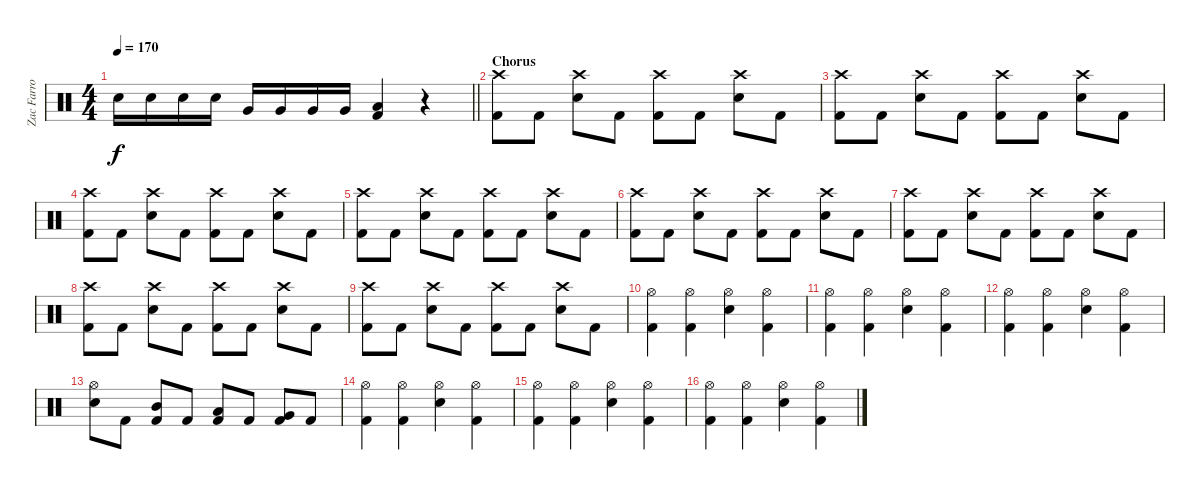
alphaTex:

\track ("Zac Farro (Percussion)" "Zac Farro ") {instrument percussion}
\staff {score}
\articulation defaults
\ts (4 4)
\tempo 170
\clef neutral
\barLineRight lightlight
\ks c "Electric Snare (hit)".16{dy f} "Electric Snare (hit)".16 "Electric Snare (hit)".16 "Electric Snare (hit)".16 "Very Low Tom (hit)".16 "Very Low Tom (hit)".16 "Very Low Tom (hit)".16 "Very Low Tom (hit)".16
("Low Floor Tom (hit)" "Kick (hit) 2").4 r.4 |
\section ("" "Chorus")
("Crash high (hit)" "Kick (hit) 2").8 "Kick (hit) 2".8 ("Crash high (hit)" "Electric Snare (hit)").8 "Kick (hit) 2".8 ("Crash high (hit)" "Kick (hit) 2").8 "Kick (hit) 2".8 ("Crash high (hit)" "Electric Snare (hit)").8 "Kick (hit) 2".8 |
("Crash high (hit)" "Kick (hit) 2").8 "Kick (hit) 2".8 ("Crash high (hit)" "Electric Snare (hit)").8 "Kick (hit) 2".8 ("Crash high (hit)" "Kick (hit) 2").8 "Kick (hit) 2".8 ("Crash high (hit)" "Electric Snare (hit)").8 "Kick (hit) 2".8 |
("Crash high (hit)" "Kick (hit) 2").8 "Kick (hit) 2".8 ("Crash high (hit)" "Electric Snare (hit)").8 "Kick (hit) 2".8 ("Crash high (hit)" "Kick (hit) 2").8 "Kick (hit) 2".8 ("Crash high (hit)" "Electric Snare (hit)").8 "Kick (hit) 2".8 |
("Crash high (hit)" "Kick (hit) 2").8 "Kick (hit) 2".8 ("Crash high (hit)" "Electric Snare (hit)").8 "Kick (hit) 2".8 ("Crash high (hit)" "Kick (hit) 2").8 "Kick (hit) 2".8 ("Crash high (hit)" "Electric Snare (hit)").8 "Kick (hit) 2".8 |
("Crash high (hit)" "Kick (hit) 2").8 "Kick (hit) 2".8 ("Crash high (hit)" "Electric Snare (hit)").8 "Kick (hit) 2".8 ("Crash high (hit)" "Kick (hit) 2").8 "Kick (hit) 2".8 ("Crash high (hit)" "Electric Snare (hit)").8 "Kick (hit) 2".8 |
("Crash high (hit)" "Kick (hit) 2").8 "Kick (hit) 2".8 ("Crash high (hit)" "Electric Snare (hit)").8 "Kick (hit) 2".8 ("Crash high (hit)" "Kick (hit) 2").8 "Kick (hit) 2".8 ("Crash high (hit)" "Electric Snare (hit)").8 "Kick (hit) 2".8 |
("Crash high (hit)" "Kick (hit) 2").8 "Kick (hit) 2".8 ("Crash high (hit)" "Electric Snare (hit)").8 "Kick (hit) 2".8 ("Crash high (hit)" "Kick (hit) 2").8 "Kick (hit) 2".8 ("Crash high (hit)" "Electric Snare (hit)").8 "Kick (hit) 2".8 |
("Crash high (hit)" "Kick (hit) 2").8 "Kick (hit) 2".8 ("Crash high (hit)" "Electric Snare (hit)").8 "Kick (hit) 2".8 ("Crash high (hit)" "Kick (hit) 2").8 "Kick (hit) 2".8 ("Crash high (hit)" "Electric Snare (hit)").8 "Kick (hit) 2".8 |
("Hi-Hat (open)" "Kick (hit) 2").4 ("Hi-Hat (open)" "Kick (hit) 2").4 ("Hi-Hat (open)" "Electric Snare (hit)").4 ("Hi-Hat (open)" "Kick (hit) 2").4 |
("Hi-Hat (open)" "Kick (hit) 2").4 ("Hi-Hat (open)" "Kick (hit) 2").4 ("Hi-Hat (open)" "Electric Snare (hit)").4 ("Hi-Hat (open)" "Kick (hit) 2").4 |
("Hi-Hat (open)" "Kick (hit) 2").4 ("Hi-Hat (open)" "Kick (hit) 2").4 ("Hi-Hat (open)" "Electric Snare (hit)").4 ("Hi-Hat (open)" "Kick (hit) 2").4 |
("Hi-Hat (open)" "Electric Snare (hit)").8 "Kick (hit) 2".8 ("Mid Tom (hit)" "Kick (hit) 2").8 "Kick (hit) 2".8 ("Low Tom (hit)" "Kick (hit) 2").8 "Kick (hit) 2".8 ("Very Low Tom (hit)" "Kick (hit) 2").8 "Kick (hit) 2".8 |
("Hi-Hat (open)" "Kick (hit) 2").4 ("Hi-Hat (open)" "Kick (hit) 2").4 ("Hi-Hat (open)" "Electric Snare (hit)").4 ("Hi-Hat (open)" "Kick (hit) 2").4 |
("Hi-Hat (open)" "Kick (hit) 2").4 ("Hi-Hat (open)" "Kick (hit) 2").4 ("Hi-Hat (open)" "Electric Snare (hit)").4 ("Hi-Hat (open)" "Kick (hit) 2").4 |
("Hi-Hat (open)" "Kick (hit) 2").4 ("Hi-Hat (open)" "Kick (hit) 2").4 ("Hi-Hat (open)" "Electric Snare (hit)").4 ("Hi-Hat (open)" "Kick (hit) 2").4
